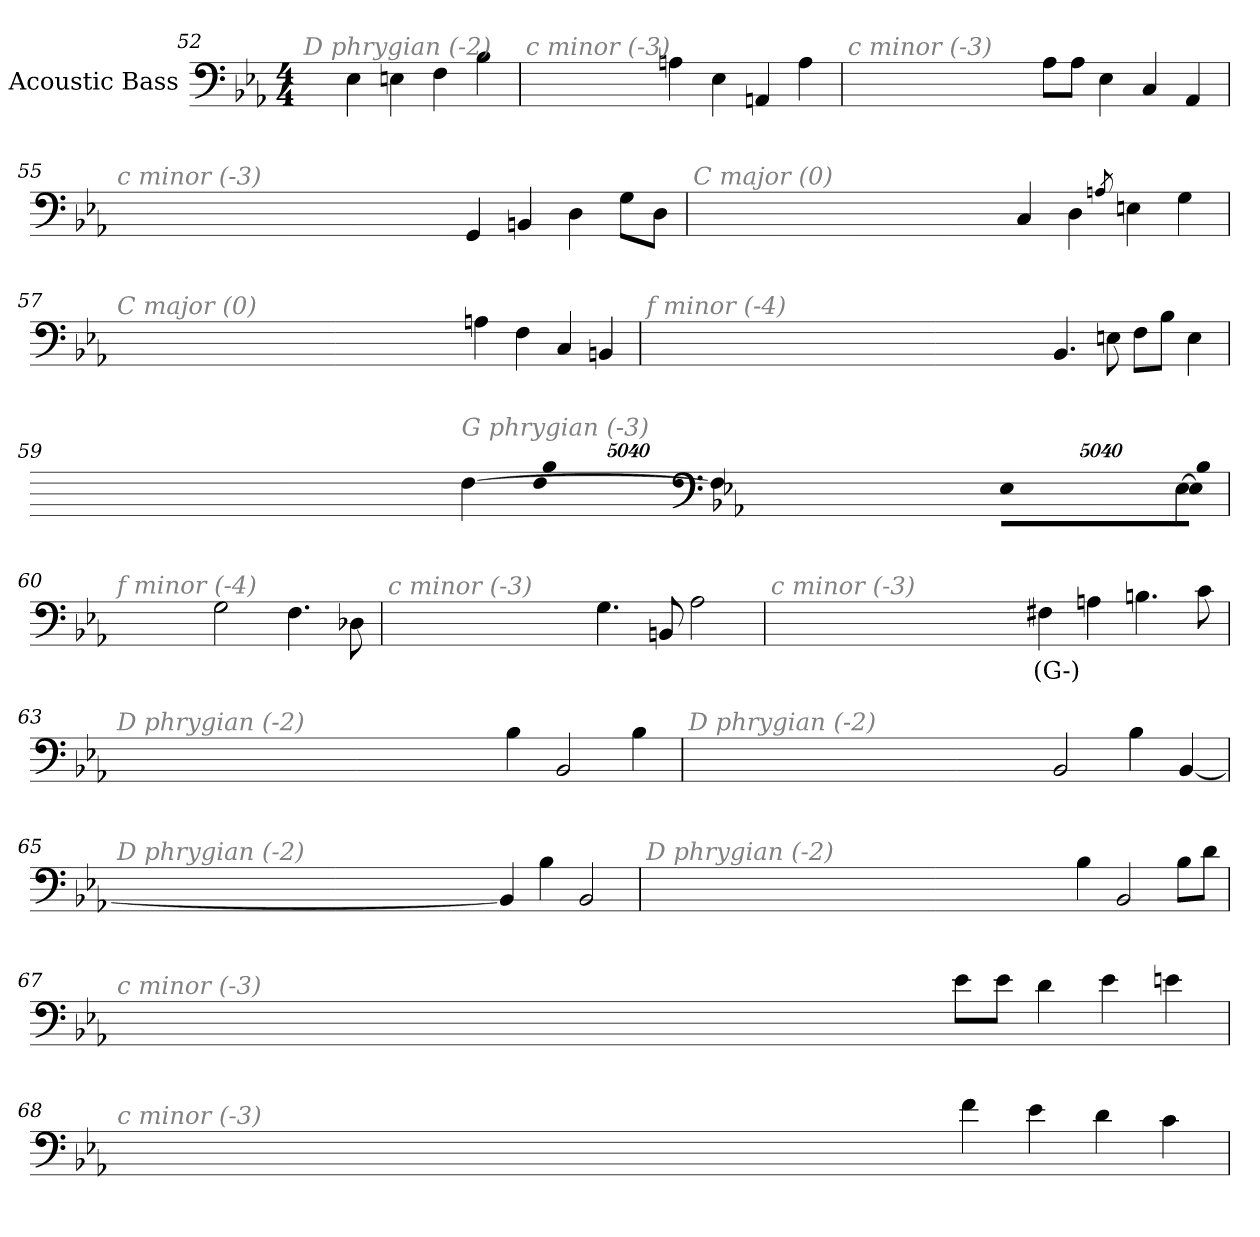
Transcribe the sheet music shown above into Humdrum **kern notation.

**kern	**text
*part1	*part1
*staff1	*staff1
*I"Acoustic Bass	*
*clefF4	*
*ITrd7c12	*
*k[b-e-a-]	*
*E-:	*
*M4/4	*
=52	=52
!LO:TX:i:color=#808080:t=D phrygian (-2)	!
4EE-	.
4EEn	.
4FF	.
4BB-	.
=53	=53
!LO:TX:i:color=#808080:t=c minor (-3)	!
4AAn	.
4EE-	.
4AAAn	.
4AA	.
=54	=54
!LO:TX:i:color=#808080:t=c minor (-3)	!
8AA-L	.
8AA-J	.
4EE-	.
4CC	.
4AAA-	.
=55	=55
!LO:TX:i:color=#808080:t=c minor (-3)	!
4GGG	.
4BBBn	.
4DD	.
8GGL	.
8DDJ	.
=56	=56
!LO:TX:i:color=#808080:t=C major (0)	!
4CC	.
4DD	.
8qAAn	.
4EEn	.
4GG	.
=57	=57
!LO:TX:i:color=#808080:t=C major (0)	!
4AAn	.
4FF	.
4CC	.
4BBBn	.
=58	=58
!LO:TX:i:color=#808080:t=f minor (-4)	!
4.BBB-	.
8EEn	.
8FFL	.
8BB-J	.
4EE	.
=59	=59
!LO:TX:i:color=#808080:t=G phrygian (-3)	!
[4EE-	.
!LO:N:vis=8	!
40320%3347EE-L]	.
!LO:N:vis=8	!
40320%3347BB-	.
!LO:N:vis=8	!
40320%3347EE-J	.
[4FF	.
!LO:N:vis=8	!
40320%3347FFL]	.
!LO:N:vis=8	!
40320%3347BB-	.
!LO:N:vis=8	!
40320%3347FFJ	.
=60	=60
!LO:TX:i:color=#808080:t=f minor (-4)	!
2GG	.
4.FF	.
8DD-X	.
=61	=61
!LO:TX:i:color=#808080:t=c minor (-3)	!
4.GG	.
8BBBn	.
2AA-	.
=62	=62
!LO:TX:i:color=#808080:t=c minor (-3)	!
4FF#Xi	(G-)
4AAn	.
4.BBn	.
8C	.
=63	=63
!LO:TX:i:color=#808080:t=D phrygian (-2)	!
4BB-	.
2BBB-	.
4BB-	.
=64	=64
!LO:TX:i:color=#808080:t=D phrygian (-2)	!
2BBB-	.
4BB-	.
[4BBB-	.
=65	=65
!LO:TX:i:color=#808080:t=D phrygian (-2)	!
4BBB-]	.
4BB-	.
2BBB-	.
=66	=66
!LO:TX:i:color=#808080:t=D phrygian (-2)	!
4BB-	.
2BBB-	.
8BB-L	.
8DJ	.
=67	=67
!LO:TX:i:color=#808080:t=c minor (-3)	!
8E-L	.
8E-J	.
4D	.
4E-	.
4En	.
=68	=68
!LO:TX:i:color=#808080:t=c minor (-3)	!
4F	.
4E-	.
4D	.
4C	.
=	=
*-	*-
